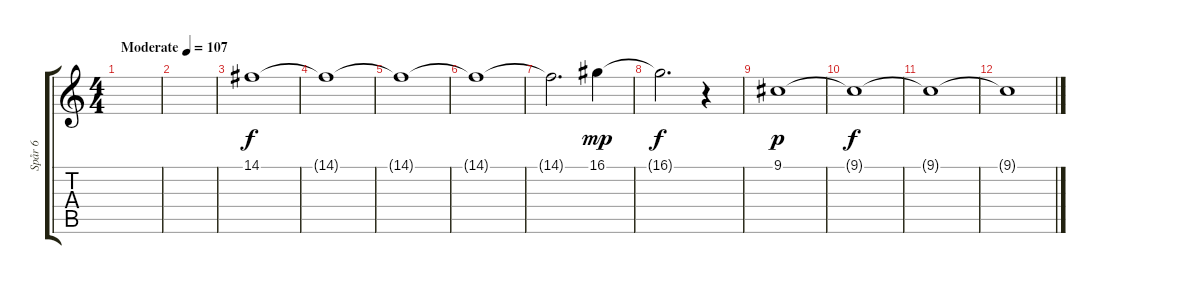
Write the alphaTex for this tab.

\track ("Spår 6" "Spår 6") {instrument fx5brightness}
\staff {score tabs}
\tuning (E4 B3 G3 D3 A2 E2) {hide}
\ts (4 4)
\tempo (107 "Moderate")
\clef g2
\ks c
|
|
14.1.1 |
14.1{t}.1{dy f} |
14.1{t}.1 |
14.1{t}.1 |
14.1{t}.2{d} 16.1.4{dy mp} |
16.1{t}.2{d dy f} r.4 |
9.1.1{dy p} |
9.1{t}.1{dy f} |
9.1{t}.1 |
9.1{t}.1
